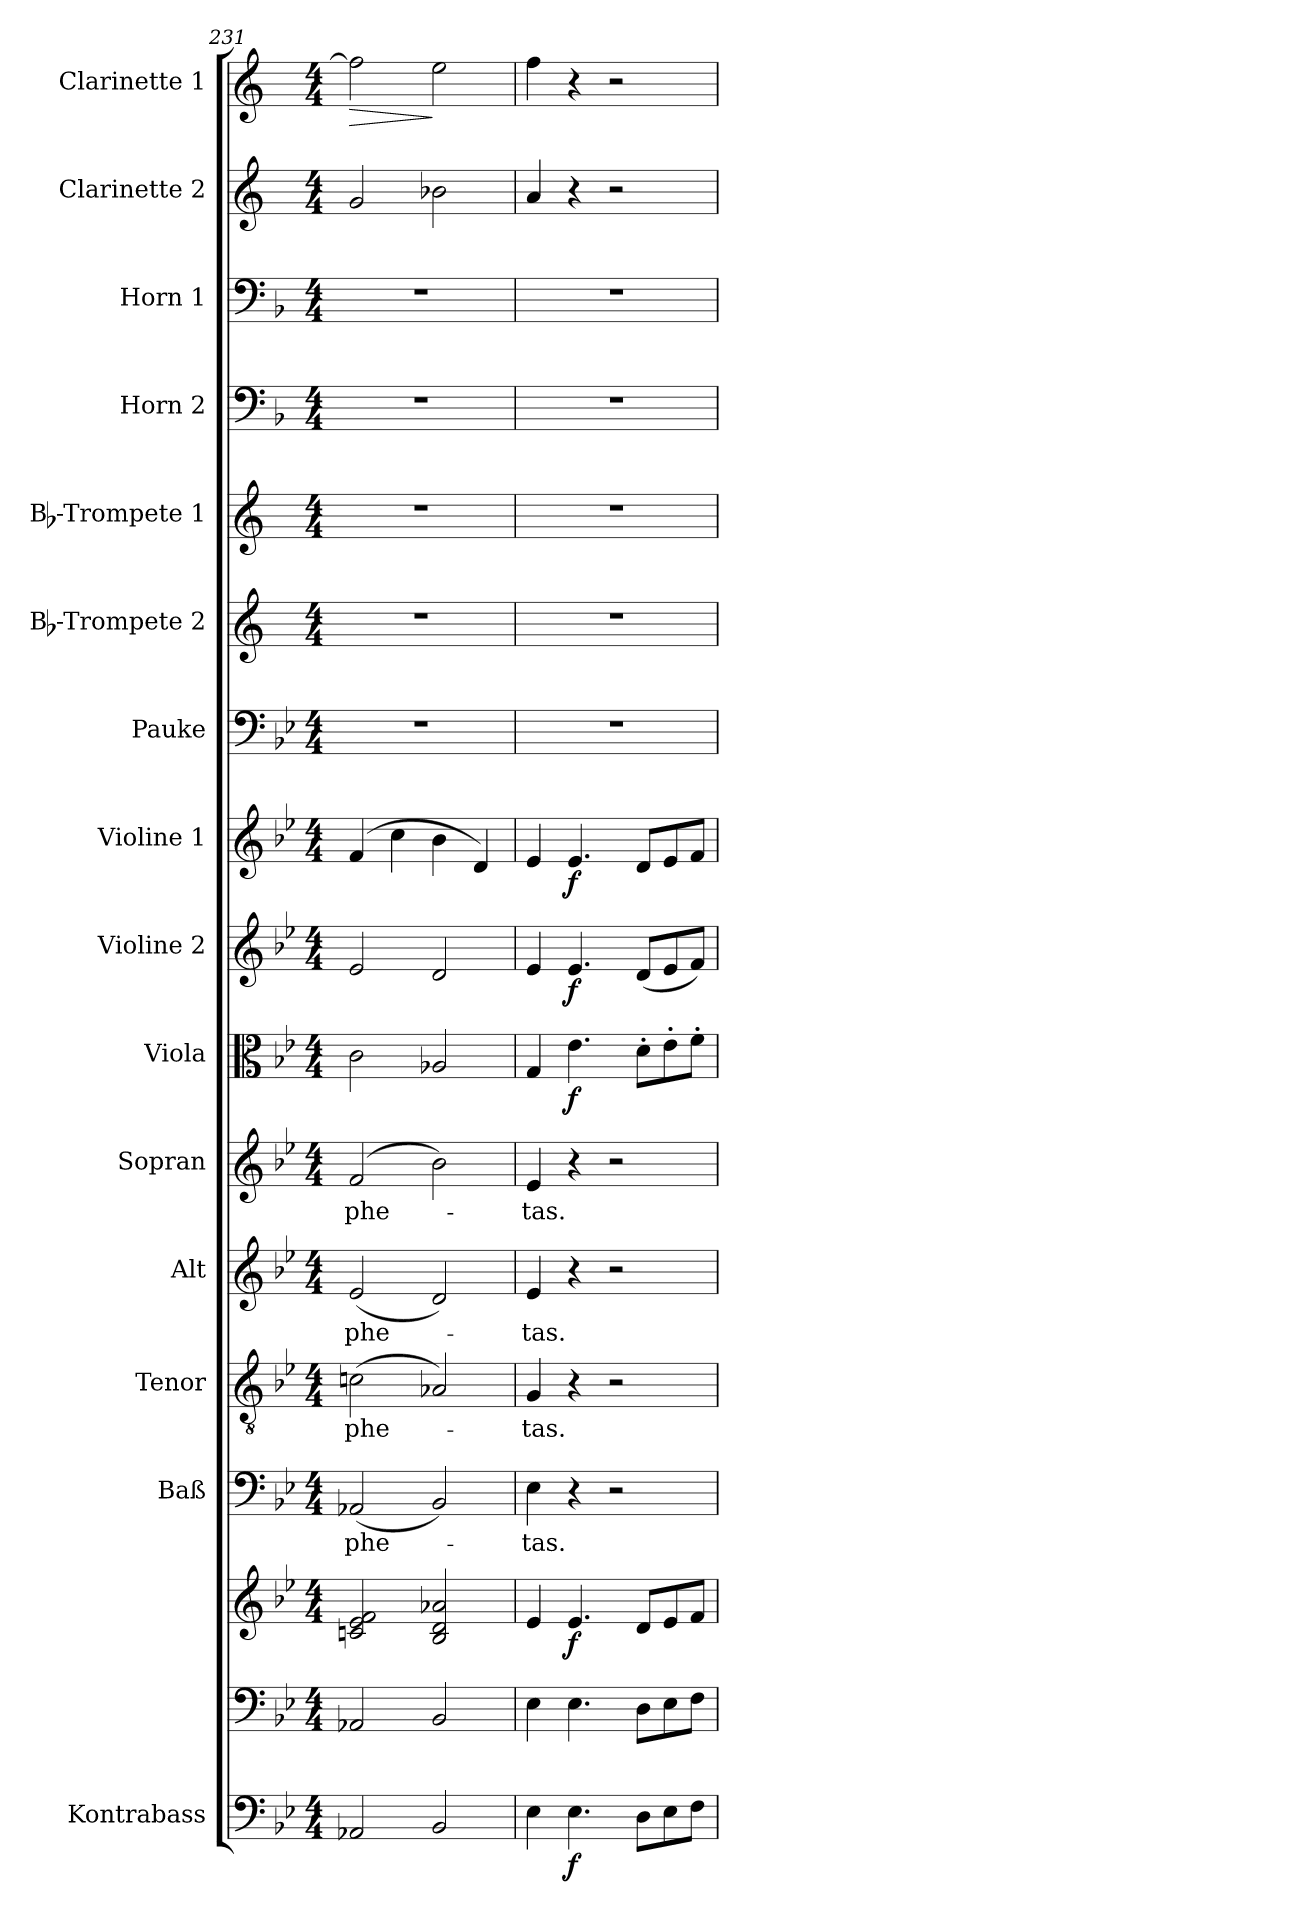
**kern	**dynam	**kern	**kern	**dynam	**kern	**text	**kern	**text	**kern	**text	**kern	**text	**kern	**dynam	**kern	**dynam	**kern	**dynam	**kern	**kern	**kern	**kern	**kern	**kern	**kern	**dynam
*part16	*part16	*part15	*part15	*part15	*part14	*part14	*part13	*part13	*part12	*part12	*part11	*part11	*part10	*part10	*part9	*part9	*part8	*part8	*part7	*part6	*part5	*part4	*part3	*part2	*part1	*part1
*staff17	*staff17	*staff16	*staff15	*staff15/16	*staff14	*staff14	*staff13	*staff13	*staff12	*staff12	*staff11	*staff11	*staff10	*staff10	*staff9	*staff9	*staff8	*staff8	*staff7	*staff6	*staff5	*staff4	*staff3	*staff2	*staff1	*staff1
*I"Kontrabass	*	*	*	*	*I"Baß	*	*I"Tenor	*	*I"Alt	*	*I"Sopran	*	*I"Viola	*	*I"Violine 2	*	*I"Violine 1	*	*I"Pauke	*I"Bb-Trompete 2	*I"Bb-Trompete 1	*I"Horn 2	*I"Horn 1	*I"Clarinette 2	*I"Clarinette 1	*
*I'Kb.	*	*	*	*	*I'Baß	*	*I'Ten	*	*I'Alt	*	*I'Sop	*	*I'Vla.	*	*I'Vln. 2	*	*I'Vln. 1	*	*I'Pk.	*I'Bb Trp. 2	*I'Bb Trp. 1	*I'Hrn. 2	*I'Hrn. 1	*I'Cl. 2	*I'Cl. 1	*
!!LO:PB:g=z
*clefF4	*	*clefF4	*clefG2	*	*clefF4	*	*clefGv2	*	*clefG2	*	*clefG2	*	*clefC3	*	*clefG2	*	*clefG2	*	*clefF4	*clefG2	*clefG2	*clefF4	*clefF4	*clefG2	*clefG2	*
*ITrd7c12	*	*	*	*	*	*	*	*	*	*	*	*	*	*	*	*	*	*	*	*ITrd1c2	*ITrd1c2	*ITrd4c7	*ITrd4c7	*ITrd1c2	*ITrd1c2	*
*k[b-e-]	*	*k[b-e-]	*k[b-e-]	*	*k[b-e-]	*	*k[b-e-]	*	*k[b-e-]	*	*k[b-e-]	*	*k[b-e-]	*	*k[b-e-]	*	*k[b-e-]	*	*k[b-e-]	*k[b-e-]	*k[b-e-]	*k[b-e-]	*k[b-e-]	*k[b-e-]	*k[b-e-]	*
*B-:	*	*B-:	*B-:	*	*B-:	*	*B-:	*	*B-:	*	*B-:	*	*B-:	*	*B-:	*	*B-:	*	*B-:	*B-:	*B-:	*B-:	*B-:	*B-:	*B-:	*
*M4/4	*	*M4/4	*M4/4	*	*M4/4	*	*M4/4	*	*M4/4	*	*M4/4	*	*M4/4	*	*M4/4	*	*M4/4	*	*M4/4	*M4/4	*M4/4	*M4/4	*M4/4	*M4/4	*M4/4	*
=231	=231	=231	=231	=231	=231	=231	=231	=231	=231	=231	=231	=231	=231	=231	=231	=231	=231	=231	=231	=231	=231	=231	=231	=231	=231	=231
!	!	!	!	!	!	!LO:LY:b	!	!LO:LY:b	!	!LO:LY:b	!	!LO:LY:b	!	!	!	!	!	!	!	!	!	!	!	!	!	!LO:HP:b
2AAA-X/	.	2AA-X/	2cn/ 2e-/ 2f/	.	(<2AA-X/	-phe-	(>2cn\	-phe-	(<2e-/	-phe-	(2f/	-phe-	2c\	.	2e-/	.	(4f/	.	1r	1r	1r	1r	1r	2f/	2ee-\]	>
.	.	.	.	.	.	.	.	.	.	.	.	.	.	.	.	.	4cc\	.	.	.	.	.	.	.	.	.
2BBB-/	.	2BB-/	2B-/ 2d/ 2a-X/	.	2BB-/)	.	2A-X/)	.	2d/)	.	2b-\)	.	2A-X/	.	2d/	.	4b-\	.	.	.	.	.	.	2a-X\	2dd\	]
.	.	.	.	.	.	.	.	.	.	.	.	.	.	.	.	.	4d/)	.	.	.	.	.	.	.	.	.
=232	=232	=232	=232	=232	=232	=232	=232	=232	=232	=232	=232	=232	=232	=232	=232	=232	=232	=232	=232	=232	=232	=232	=232	=232	=232	=232
!	!	!	!	!	!	!LO:LY:b	!	!LO:LY:b	!	!LO:LY:b	!	!LO:LY:b	!	!	!	!	!	!	!	!	!	!	!	!	!	!
4EE-\	.	4E-\	4e-/	.	4E-\	-tas.	4G/	-tas.	4e-/	-tas.	4e-/	-tas.	4G/	.	4e-/	.	4e-/	.	1r	1r	1r	1r	1r	4g/	4ee-\	.
!	!LO:DY:b	!	!	!LO:DY:b	!	!	!	!	!	!	!	!	!	!LO:DY:b	!	!LO:DY:b	!	!LO:DY:b	!	!	!	!	!	!	!	!
4.EE-\	f	4.E-\	4.e-/	f	4r	.	4r	.	4r	.	4r	.	4.e-\	f	4.e-/	f	4.e-/	f	.	.	.	.	.	4r	4r	.
.	.	.	.	.	2r	.	2r	.	2r	.	2r	.	.	.	.	.	.	.	.	.	.	.	.	2r	2r	.
8DD\L	.	8D\L	8d/L	.	.	.	.	.	.	.	.	.	8d'>\L	.	(<8d/L	.	8d/L	.	.	.	.	.	.	.	.	.
8EE-\	.	8E-\	8e-/	.	.	.	.	.	.	.	.	.	8e-'>\	.	8e-/	.	8e-/	.	.	.	.	.	.	.	.	.
8FF\J	.	8F\J	8f/J	.	.	.	.	.	.	.	.	.	8f'>\J	.	8f/J)	.	8f/J	.	.	.	.	.	.	.	.	.
=	=	=	=	=	=	=	=	=	=	=	=	=	=	=	=	=	=	=	=	=	=	=	=	=	=	=
*-	*-	*-	*-	*-	*-	*-	*-	*-	*-	*-	*-	*-	*-	*-	*-	*-	*-	*-	*-	*-	*-	*-	*-	*-	*-	*-
